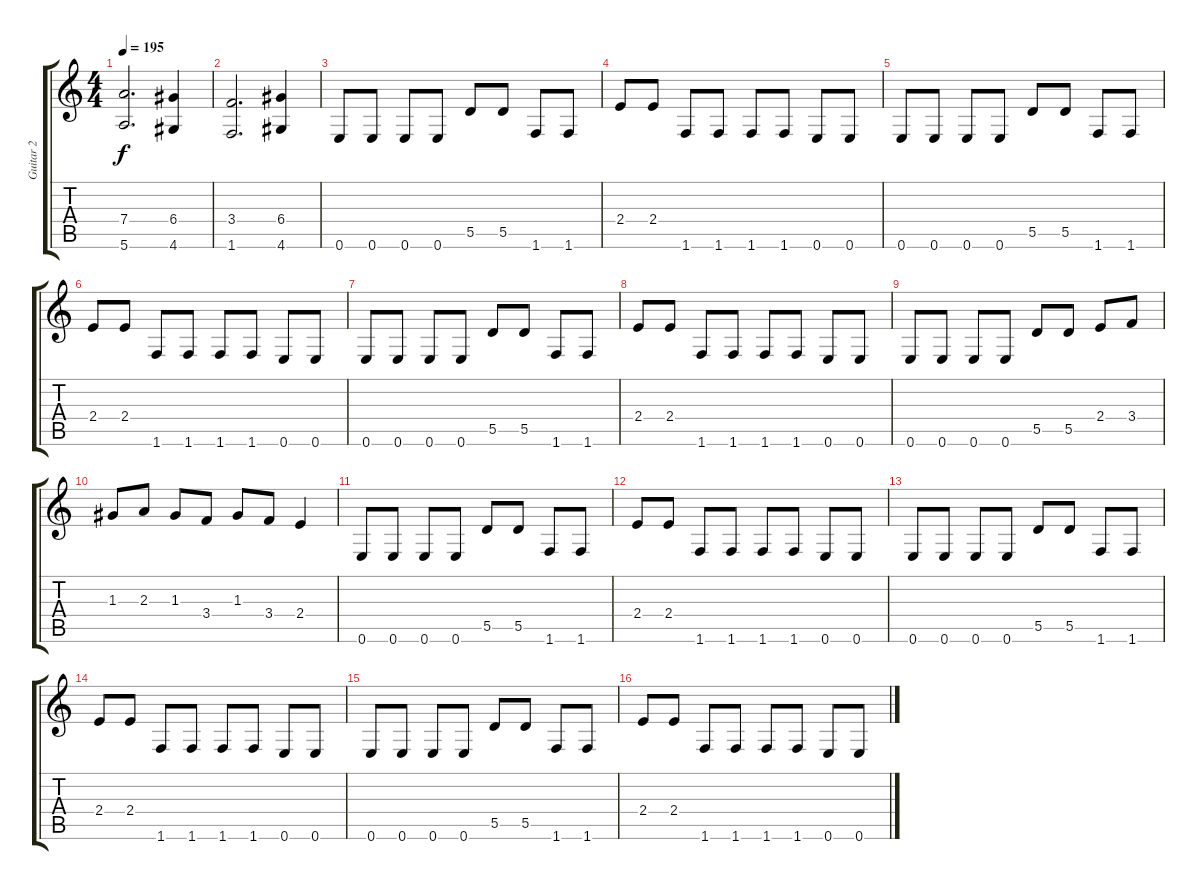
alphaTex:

\track ("Guitar 2" "Guitar 2") {instrument distortionguitar bank 255}
\staff {score tabs}
\tuning (E4 B3 G3 D3 A2 E2) {hide}
\ts (4 4)
\tempo 195
\clef g2
\ks c
(7.4 5.6).2{d dy f} (6.4 4.6).4 |
(3.4 1.6).2{d} (6.4 4.6).4 |
0.6.8 0.6.8 0.6.8 0.6.8 5.5.8 5.5.8 1.6.8 1.6.8 |
2.4.8 2.4.8 1.6.8 1.6.8 1.6.8 1.6.8 0.6.8 0.6.8 |
0.6.8 0.6.8 0.6.8 0.6.8 5.5.8 5.5.8 1.6.8 1.6.8 |
2.4.8 2.4.8 1.6.8 1.6.8 1.6.8 1.6.8 0.6.8 0.6.8 |
0.6.8 0.6.8 0.6.8 0.6.8 5.5.8 5.5.8 1.6.8 1.6.8 |
2.4.8 2.4.8 1.6.8 1.6.8 1.6.8 1.6.8 0.6.8 0.6.8 |
0.6.8 0.6.8 0.6.8 0.6.8 5.5.8 5.5.8 2.4.8 3.4.8 |
1.3.8 2.3.8 1.3.8 3.4.8 1.3.8 3.4.8 2.4.4 |
0.6.8 0.6.8 0.6.8 0.6.8 5.5.8 5.5.8 1.6.8 1.6.8 |
2.4.8 2.4.8 1.6.8 1.6.8 1.6.8 1.6.8 0.6.8 0.6.8 |
0.6.8 0.6.8 0.6.8 0.6.8 5.5.8 5.5.8 1.6.8 1.6.8 |
2.4.8 2.4.8 1.6.8 1.6.8 1.6.8 1.6.8 0.6.8 0.6.8 |
0.6.8 0.6.8 0.6.8 0.6.8 5.5.8 5.5.8 1.6.8 1.6.8 |
2.4.8 2.4.8 1.6.8 1.6.8 1.6.8 1.6.8 0.6.8 0.6.8
